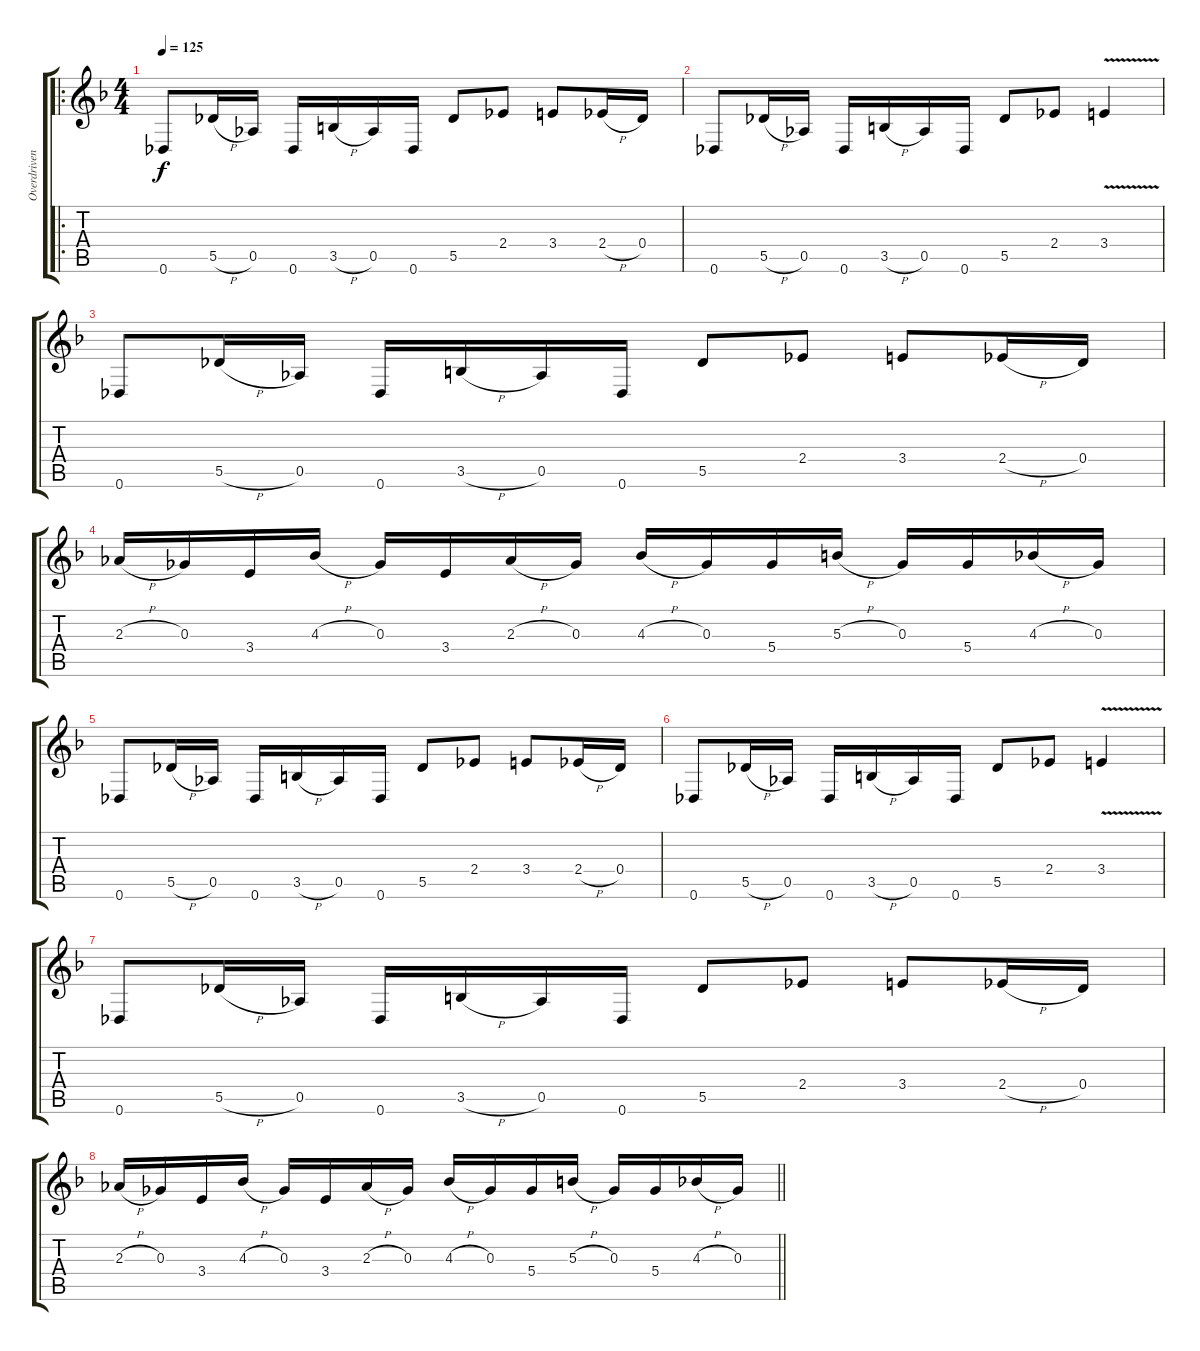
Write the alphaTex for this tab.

\track ("Overdriven" "Overdriven") {instrument overdrivenguitar}
\staff {score tabs}
\tuning (Eb4 Bb3 Gb3 Db3 Ab2 Db2) {hide}
\ro
\ts (4 4)
\tempo 125
\clef g2
\ks f
0.6.8{dy f instrument overdrivenguitar} 5.5{h}.16 0.5.16 0.6.16 3.5{h}.16 0.5.16 0.6.16 5.5.8 2.4.8 3.4.8 2.4{h}.16 0.4.16 |
0.6.8 5.5{h}.16 0.5.16 0.6.16 3.5{h}.16 0.5.16 0.6.16 5.5.8 2.4.8 3.4{v}.4 |
0.6.8 5.5{h}.16 0.5.16 0.6.16 3.5{h}.16 0.5.16 0.6.16 5.5.8 2.4.8 3.4.8 2.4{h}.16 0.4.16 |
2.3{h}.16 0.3.16 3.4.16 4.3{h}.16 0.3.16 3.4.16 2.3{h}.16 0.3.16 4.3{h}.16 0.3.16 5.4.16 5.3{h}.16 0.3.16 5.4.16 4.3{h}.16 0.3.16 |
0.6.8 5.5{h}.16 0.5.16 0.6.16 3.5{h}.16 0.5.16 0.6.16 5.5.8 2.4.8 3.4.8 2.4{h}.16 0.4.16 |
0.6.8 5.5{h}.16 0.5.16 0.6.16 3.5{h}.16 0.5.16 0.6.16 5.5.8 2.4.8 3.4{v}.4 |
0.6.8 5.5{h}.16 0.5.16 0.6.16 3.5{h}.16 0.5.16 0.6.16 5.5.8 2.4.8 3.4.8 2.4{h}.16 0.4.16 |
\barLineRight lightlight
2.3{h}.16 0.3.16 3.4.16 4.3{h}.16 0.3.16 3.4.16 2.3{h}.16 0.3.16 4.3{h}.16 0.3.16 5.4.16 5.3{h}.16 0.3.16 5.4.16 4.3{h}.16 0.3.16
